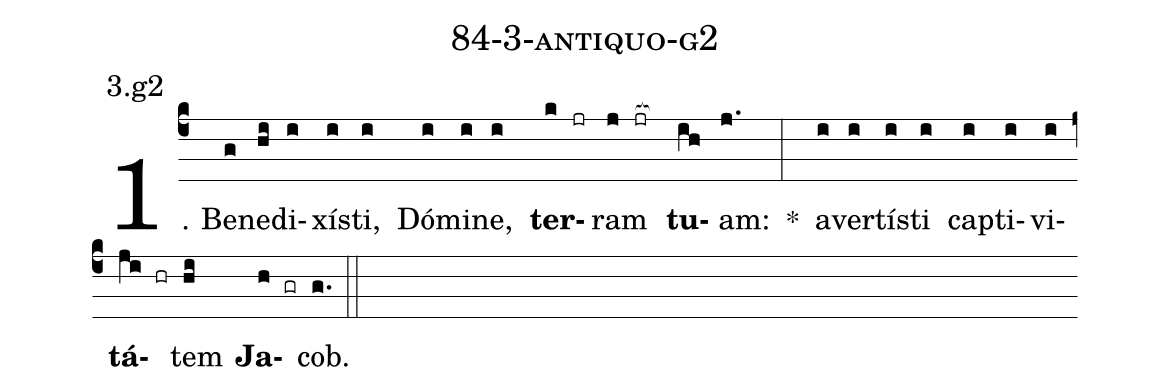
name: 84-3-antiquo-g2;
annotation: 3.g2;
%%
(c4)1. Be(g)ne(hi)di(i)xís(i)ti,(i) Dó(i)mi(i)ne,(i) <b>ter</b>(k jr)ram(j jr[ocb:1{]) <b>tu</b>(ih[ocb:0}])am:(j.) *(:) a(i)ver(i)tís(i)ti(i) cap(i)ti(i)vi(i)<b>tá</b>(ji hr)tem(hi) <b>Ja</b>(h gr)cob.(g.) (::)
